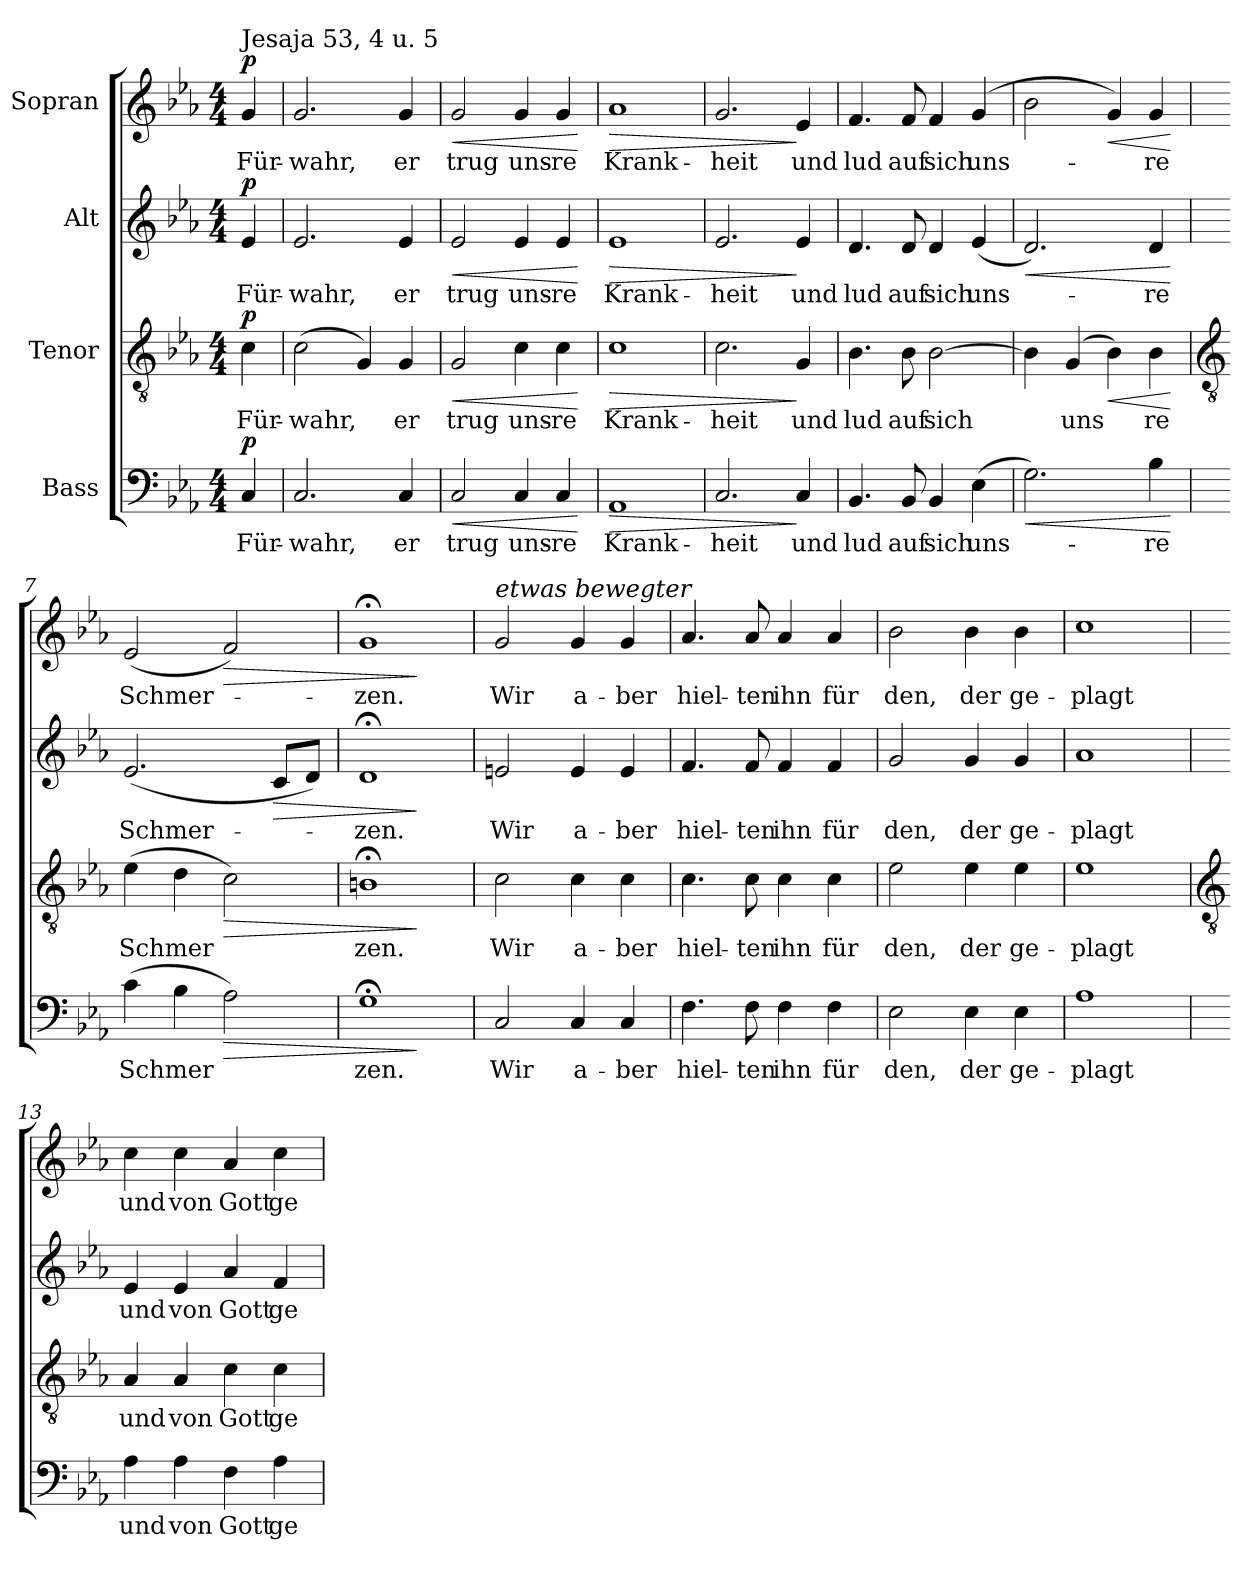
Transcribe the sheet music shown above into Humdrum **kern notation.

**kern	**text	**dynam	**kern	**text	**dynam	**kern	**text	**dynam	**kern	**text	**dynam
*part4	*part4	*part4	*part3	*part3	*part3	*part2	*part2	*part2	*part1	*part1	*part1
*staff4	*staff4	*staff4	*staff3	*staff3	*staff3	*staff2	*staff2	*staff2	*staff1	*staff1	*staff1
*I"Bass	*	*	*I"Tenor	*	*	*I"Alt	*	*	*I"Sopran	*	*
*clefF4	*	*	*clefGv2	*	*	*clefG2	*	*	*clefG2	*	*
*k[b-e-a-]	*	*	*k[b-e-a-]	*	*	*k[b-e-a-]	*	*	*k[b-e-a-]	*	*
*E-:	*	*	*E-:	*	*	*E-:	*	*	*E-:	*	*
*M4/4	*	*	*M4/4	*	*	*M4/4	*	*	*M4/4	*	*
=	=	=	=	=	=	=	=	=	=	=	=
!	!	!	!	!	!	!	!	!	!LO:TX:a:t=Jesaja 53, 4 u. 5	!	!
!	!LO:LY:b	!LO:DY:a	!	!LO:LY:b	!LO:DY:a	!	!LO:LY:b	!LO:DY:a	!	!LO:LY:b	!LO:DY:a
4C	Für-	p	4c	Für-	p	4e-	Für-	p	4g	Für-	p
=1	=1	=1	=1	=1	=1	=1	=1	=1	=1	=1	=1
!	!LO:LY:b	!	!	!LO:LY:b	!	!	!LO:LY:b	!	!	!LO:LY:b	!
2.C	-wahr,	.	(>2c	-wahr,	.	2.e-	-wahr,	.	2.g	-wahr,	.
.	.	.	4G)	.	.	.	.	.	.	.	.
!	!LO:LY:b	!	!	!LO:LY:b	!	!	!LO:LY:b	!	!	!LO:LY:b	!
4C	er	.	4G	er	.	4e-	er	.	4g	er	.
=2	=2	=2	=2	=2	=2	=2	=2	=2	=2	=2	=2
!	!LO:LY:b	!LO:HP:b	!	!LO:LY:b	!LO:HP:b	!	!LO:LY:b	!LO:HP:b	!	!LO:LY:b	!LO:HP:b
2C	trug	<	2G	trug	<	2e-	trug	<	2g	trug	<
!	!LO:LY:b	!	!	!LO:LY:b	!	!	!LO:LY:b	!	!	!LO:LY:b	!
4C	uns-	.	4c	uns-	.	4e-	uns-	.	4g	uns-	.
!	!LO:LY:b	!	!	!LO:LY:b	!	!	!LO:LY:b	!	!	!LO:LY:b	!
4C	-re	.	4c	-re	.	4e-	-re	.	4g	-re	.
.	.	[	.	.	[	.	.	[	.	.	[
=3	=3	=3	=3	=3	=3	=3	=3	=3	=3	=3	=3
!	!LO:LY:b	!LO:HP:b	!	!LO:LY:b	!LO:HP:b	!	!LO:LY:b	!LO:HP:b	!	!LO:LY:b	!LO:HP:b
1AA-	Krank-	>	1c	Krank-	>	1e-	Krank-	>	1a-	Krank-	>
=4	=4	=4	=4	=4	=4	=4	=4	=4	=4	=4	=4
!	!LO:LY:b	!	!	!LO:LY:b	!	!	!LO:LY:b	!	!	!LO:LY:b	!
2.C	-heit	.	2.c	-heit	.	2.e-	-heit	.	2.g	-heit	.
!	!LO:LY:b	!	!	!LO:LY:b	!	!	!LO:LY:b	!	!	!LO:LY:b	!
4C	und	]	4G	und	]	4e-	und	]	4e-	und	]
=5	=5	=5	=5	=5	=5	=5	=5	=5	=5	=5	=5
!	!LO:LY:b	!	!	!LO:LY:b	!	!	!LO:LY:b	!	!	!LO:LY:b	!
4.BB-	lud	.	4.B-	lud	.	4.d	lud	.	4.f	lud	.
!	!LO:LY:b	!	!	!LO:LY:b	!	!	!LO:LY:b	!	!	!LO:LY:b	!
8BB-	auf	.	8B-	auf	.	8d	auf	.	8f	auf	.
!	!LO:LY:b	!	!	!LO:LY:b	!	!	!LO:LY:b	!	!	!LO:LY:b	!
4BB-	sich	.	[2B-	sich	.	4d	sich	.	4f	sich	.
!	!LO:LY:b	!	!	!	!	!	!LO:LY:b	!	!	!LO:LY:b	!
(>4E-	uns-	.	.	.	.	(<4e-	uns-	.	(>4g	uns-	.
=6	=6	=6	=6	=6	=6	=6	=6	=6	=6	=6	=6
!	!	!LO:HP:b	!	!	!	!	!	!LO:HP:b	!	!	!
2.G)	.	<	4B-]	.	.	2.d)	.	<	2b-	.	.
!	!	!	!	!LO:LY:b	!	!	!	!	!	!	!
.	.	.	(>4G	uns	.	.	.	.	.	.	.
!	!	!	!	!	!LO:HP:b	!	!	!	!	!	!LO:HP:b
.	.	.	4B-)	.	<	.	.	.	4g)	.	<
!	!LO:LY:b	!	!	!LO:LY:b	!	!	!LO:LY:b	!	!	!LO:LY:b	!
4B-	-re	.	4B-	re	.	4d	-re	.	4g	-re	.
.	.	[	.	.	[	.	.	[	.	.	[
!!LO:LB:g=z
=7	=7	=7	=7	=7	=7	=7	=7	=7	=7	=7	=7
*	*	*	*clefGv2	*	*	*	*	*	*	*	*
!	!LO:LY:b	!	!	!LO:LY:b	!	!	!LO:LY:b	!	!	!LO:LY:b	!
(>4c	Schmer	.	(>4e-	Schmer	.	(<2.e-	Schmer-	.	(<2e-	Schmer-	.
4B-	.	.	4d	.	.	.	.	.	.	.	.
!	!	!LO:HP:b	!	!	!LO:HP:b	!	!	!	!	!	!LO:HP:b
2A-)	.	>	2c)	.	>	.	.	.	2f)	.	>
!	!	!	!	!	!	!	!	!LO:HP:b	!	!	!
.	.	.	.	.	.	8cL	.	>	.	.	.
.	.	.	.	.	.	8dJ)	.	.	.	.	.
=8	=8	=8	=8	=8	=8	=8	=8	=8	=8	=8	=8
!	!LO:LY:b	!	!	!LO:LY:b	!	!	!LO:LY:b	!	!	!LO:LY:b	!
1G;<	zen.	.	1Bn;<	zen.	.	1d;<	-zen.	.	1g;<	-zen.	.
.	.	]	.	.	]	.	.	]	.	.	]
=9	=9	=9	=9	=9	=9	=9	=9	=9	=9	=9	=9
!	!	!	!	!	!	!	!	!	!LO:TX:a:i:t=etwas bewegter	!	!
!	!LO:LY:b	!	!	!LO:LY:b	!	!	!LO:LY:b	!	!	!LO:LY:b	!
2C	Wir	.	2c	Wir	.	2en	Wir	.	2g	Wir	.
!	!LO:LY:b	!	!	!LO:LY:b	!	!	!LO:LY:b	!	!	!LO:LY:b	!
4C	a-	.	4c	a-	.	4e	a-	.	4g	a-	.
!	!LO:LY:b	!	!	!LO:LY:b	!	!	!LO:LY:b	!	!	!LO:LY:b	!
4C	-ber	.	4c	-ber	.	4e	-ber	.	4g	-ber	.
=10	=10	=10	=10	=10	=10	=10	=10	=10	=10	=10	=10
!	!LO:LY:b	!	!	!LO:LY:b	!	!	!LO:LY:b	!	!	!LO:LY:b	!
4.F	hiel-	.	4.c	hiel-	.	4.f	hiel-	.	4.a-	hiel-	.
!	!LO:LY:b	!	!	!LO:LY:b	!	!	!LO:LY:b	!	!	!LO:LY:b	!
8F	-ten	.	8c	-ten	.	8f	-ten	.	8a-	-ten	.
!	!LO:LY:b	!	!	!LO:LY:b	!	!	!LO:LY:b	!	!	!LO:LY:b	!
4F	ihn	.	4c	ihn	.	4f	ihn	.	4a-	ihn	.
!	!LO:LY:b	!	!	!LO:LY:b	!	!	!LO:LY:b	!	!	!LO:LY:b	!
4F	für	.	4c	für	.	4f	für	.	4a-	für	.
=11	=11	=11	=11	=11	=11	=11	=11	=11	=11	=11	=11
!	!LO:LY:b	!	!	!LO:LY:b	!	!	!LO:LY:b	!	!	!LO:LY:b	!
2E-	den,	.	2e-	den,	.	2g	den,	.	2b-	den,	.
!	!LO:LY:b	!	!	!LO:LY:b	!	!	!LO:LY:b	!	!	!LO:LY:b	!
4E-	der	.	4e-	der	.	4g	der	.	4b-	der	.
!	!LO:LY:b	!	!	!LO:LY:b	!	!	!LO:LY:b	!	!	!LO:LY:b	!
4E-	ge-	.	4e-	ge-	.	4g	ge-	.	4b-	ge-	.
=12	=12	=12	=12	=12	=12	=12	=12	=12	=12	=12	=12
!	!LO:LY:b	!	!	!LO:LY:b	!	!	!LO:LY:b	!	!	!LO:LY:b	!
1A-	-plagt	.	1e-	-plagt	.	1a-	-plagt	.	1cc	-plagt	.
!!LO:LB:g=z
=13	=13	=13	=13	=13	=13	=13	=13	=13	=13	=13	=13
*	*	*	*clefGv2	*	*	*	*	*	*	*	*
!	!LO:LY:b	!	!	!LO:LY:b	!	!	!LO:LY:b	!	!	!LO:LY:b	!
4A-	und	.	4A-	und	.	4e-	und	.	4cc	und	.
!	!LO:LY:b	!	!	!LO:LY:b	!	!	!LO:LY:b	!	!	!LO:LY:b	!
4A-	von	.	4A-	von	.	4e-	von	.	4cc	von	.
!	!LO:LY:b	!	!	!LO:LY:b	!	!	!LO:LY:b	!	!	!LO:LY:b	!
4F	Gott	.	4c	Gott	.	4a-	Gott	.	4a-	Gott	.
!	!LO:LY:b	!	!	!LO:LY:b	!	!	!LO:LY:b	!	!	!LO:LY:b	!
4A-	ge-	.	4c	ge-	.	4f	ge-	.	4cc	ge-	.
=	=	=	=	=	=	=	=	=	=	=	=
*-	*-	*-	*-	*-	*-	*-	*-	*-	*-	*-	*-
